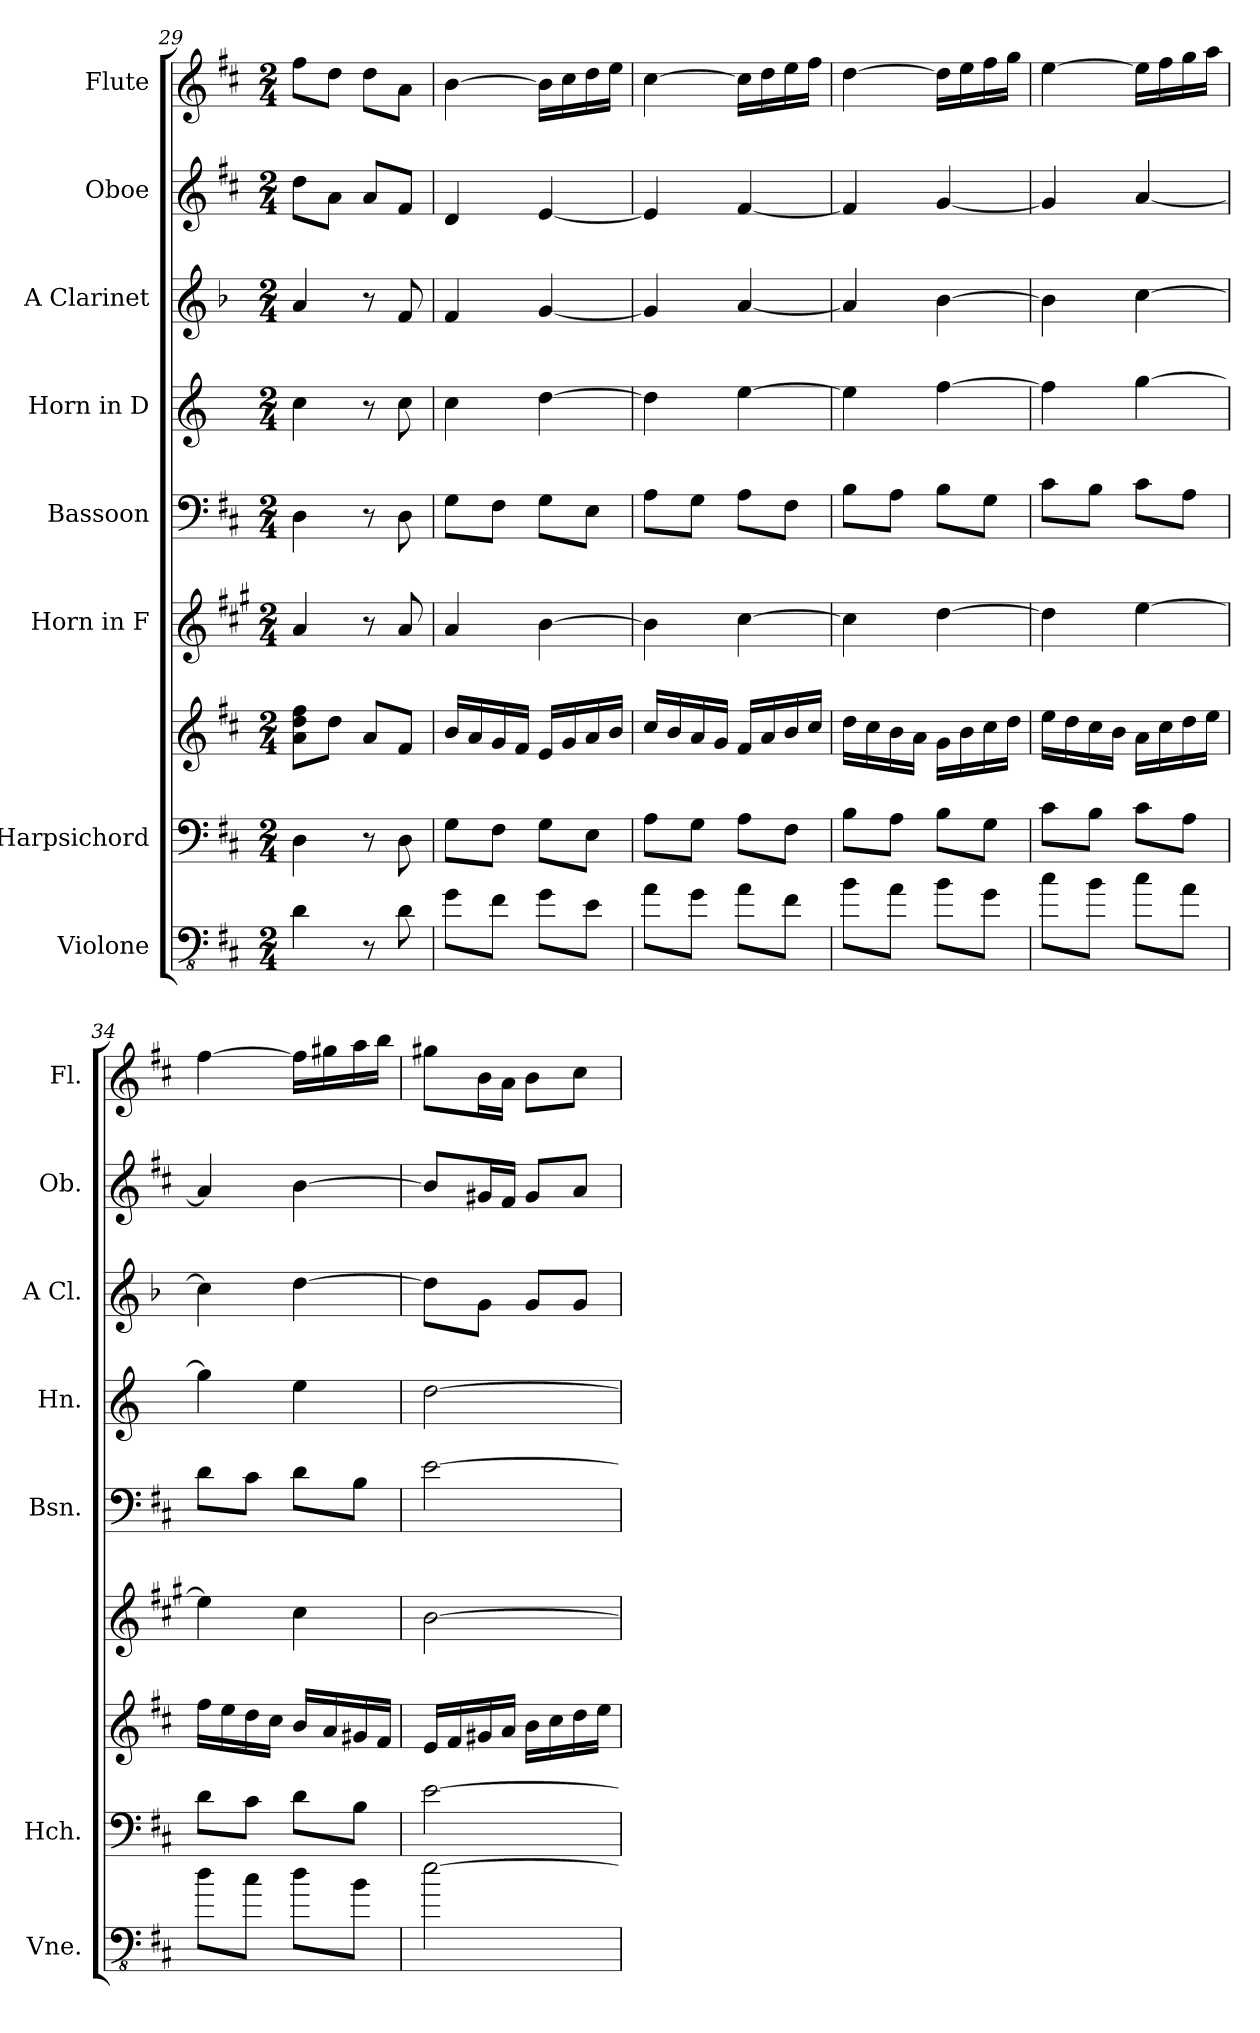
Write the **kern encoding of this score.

**kern	**kern	**kern	**kern	**kern	**kern	**kern	**kern	**kern
*part8	*part7	*part7	*part6	*part5	*part4	*part3	*part2	*part1
*staff9	*staff8	*staff7	*staff6	*staff5	*staff4	*staff3	*staff2	*staff1
*I"Violone	*I"Harpsichord	*	*I"Horn in F	*I"Bassoon	*I"Horn in D	*I"A Clarinet	*I"Oboe	*I"Flute
*I'Vne.	*I'Hch.	*	*	*I'Bsn.	*I'Hn.	*I'A Cl.	*I'Ob.	*I'Fl.
*clefFv4	*clefF4	*clefG2	*clefG2	*clefF4	*clefG2	*clefG2	*clefG2	*clefG2
*ITrd7c12	*	*	*ITrd4c7	*	*ITrd6c10	*ITrd2c3	*	*
*k[f#c#]	*k[f#c#]	*k[f#c#]	*k[f#c#]	*k[f#c#]	*k[f#c#]	*k[f#c#]	*k[f#c#]	*k[f#c#]
*M2/4	*M2/4	*M2/4	*M2/4	*M2/4	*M2/4	*M2/4	*M2/4	*M2/4
=29	=29	=29	=29	=29	=29	=29	=29	=29
4DD\	4D\	8a\ 8dd\ 8ff#\L	4d/	4D\	4d\	4f#/	8dd\L	8ff#\L
.	.	8dd\J	.	.	.	.	8a\J	8dd\J
8r	8r	8a/L	8r	8r	8r	8r	8a/L	8dd\L
8DD\	8D\	8f#/J	8d/	8D\	8d\	8d/	8f#/J	8a\J
=30	=30	=30	=30	=30	=30	=30	=30	=30
8GG\L	8G\L	16b/LL	4d/	8G\L	4d\	4d/	4d/	[4b\
.	.	16a/	.	.	.	.	.	.
8FF#\J	8F#\J	16g/	.	8F#\J	.	.	.	.
.	.	16f#/JJ	.	.	.	.	.	.
8GG\L	8G\L	16e/LL	[4e\	8G\L	[4e\	[4e/	[4e/	16b\LL]
.	.	16g/	.	.	.	.	.	16cc#\
8EE\J	8E\J	16a/	.	8E\J	.	.	.	16dd\
.	.	16b/JJ	.	.	.	.	.	16ee\JJ
=31	=31	=31	=31	=31	=31	=31	=31	=31
8AA\L	8A\L	16cc#/LL	4e\]	8A\L	4e\]	4e/]	4e/]	[4cc#\
.	.	16b/	.	.	.	.	.	.
8GG\J	8G\J	16a/	.	8G\J	.	.	.	.
.	.	16g/JJ	.	.	.	.	.	.
8AA\L	8A\L	16f#/LL	[4f#\	8A\L	[4f#\	[4f#/	[4f#/	16cc#\LL]
.	.	16a/	.	.	.	.	.	16dd\
8FF#\J	8F#\J	16b/	.	8F#\J	.	.	.	16ee\
.	.	16cc#/JJ	.	.	.	.	.	16ff#\JJ
=32	=32	=32	=32	=32	=32	=32	=32	=32
8BB\L	8B\L	16dd\LL	4f#\]	8B\L	4f#\]	4f#/]	4f#/]	[4dd\
.	.	16cc#\	.	.	.	.	.	.
8AA\J	8A\J	16b\	.	8A\J	.	.	.	.
.	.	16a\JJ	.	.	.	.	.	.
8BB\L	8B\L	16g\LL	[4g\	8B\L	[4g\	[4g\	[4g/	16dd\LL]
.	.	16b\	.	.	.	.	.	16ee\
8GG\J	8G\J	16cc#\	.	8G\J	.	.	.	16ff#\
.	.	16dd\JJ	.	.	.	.	.	16gg\JJ
!!LO:PB:g=z
=33	=33	=33	=33	=33	=33	=33	=33	=33
8C#\L	8c#\L	16ee\LL	4g\]	8c#\L	4g\]	4g\]	4g/]	[4ee\
.	.	16dd\	.	.	.	.	.	.
8BB\J	8B\J	16cc#\	.	8B\J	.	.	.	.
.	.	16b\JJ	.	.	.	.	.	.
8C#\L	8c#\L	16a\LL	[4a\	8c#\L	[4a\	[4a\	[4a/	16ee\LL]
.	.	16cc#\	.	.	.	.	.	16ff#\
8AA\J	8A\J	16dd\	.	8A\J	.	.	.	16gg\
.	.	16ee\JJ	.	.	.	.	.	16aa\JJ
=34	=34	=34	=34	=34	=34	=34	=34	=34
8D\L	8d\L	16ff#\LL	4a\]	8d\L	4a\]	4a\]	4a/]	[4ff#\
.	.	16ee\	.	.	.	.	.	.
8C#\J	8c#\J	16dd\	.	8c#\J	.	.	.	.
.	.	16cc#\JJ	.	.	.	.	.	.
8D\L	8d\L	16b/LL	4f#\	8d\L	4f#\	[4b\	[4b\	16ff#\LL]
.	.	16a/	.	.	.	.	.	16gg#X\
8BB\J	8B\J	16g#X/	.	8B\J	.	.	.	16aa\
.	.	16f#/JJ	.	.	.	.	.	16bb\JJ
=35	=35	=35	=35	=35	=35	=35	=35	=35
[2E\	[2e\	16e/LL	[2e\	[2e\	[2e\	8b\L]	8b/L]	8gg#X\L
.	.	16f#/	.	.	.	.	.	.
.	.	16g#X/	.	.	.	8e\J	16g#X/L	16b\L
.	.	16a/JJ	.	.	.	.	16f#/JJ	16a\JJ
.	.	16b\LL	.	.	.	8e/L	8g#/L	8b\L
.	.	16cc#\	.	.	.	.	.	.
.	.	16dd\	.	.	.	8e/J	8a/J	8cc#\J
.	.	16ee\JJ	.	.	.	.	.	.
=	=	=	=	=	=	=	=	=
*-	*-	*-	*-	*-	*-	*-	*-	*-
